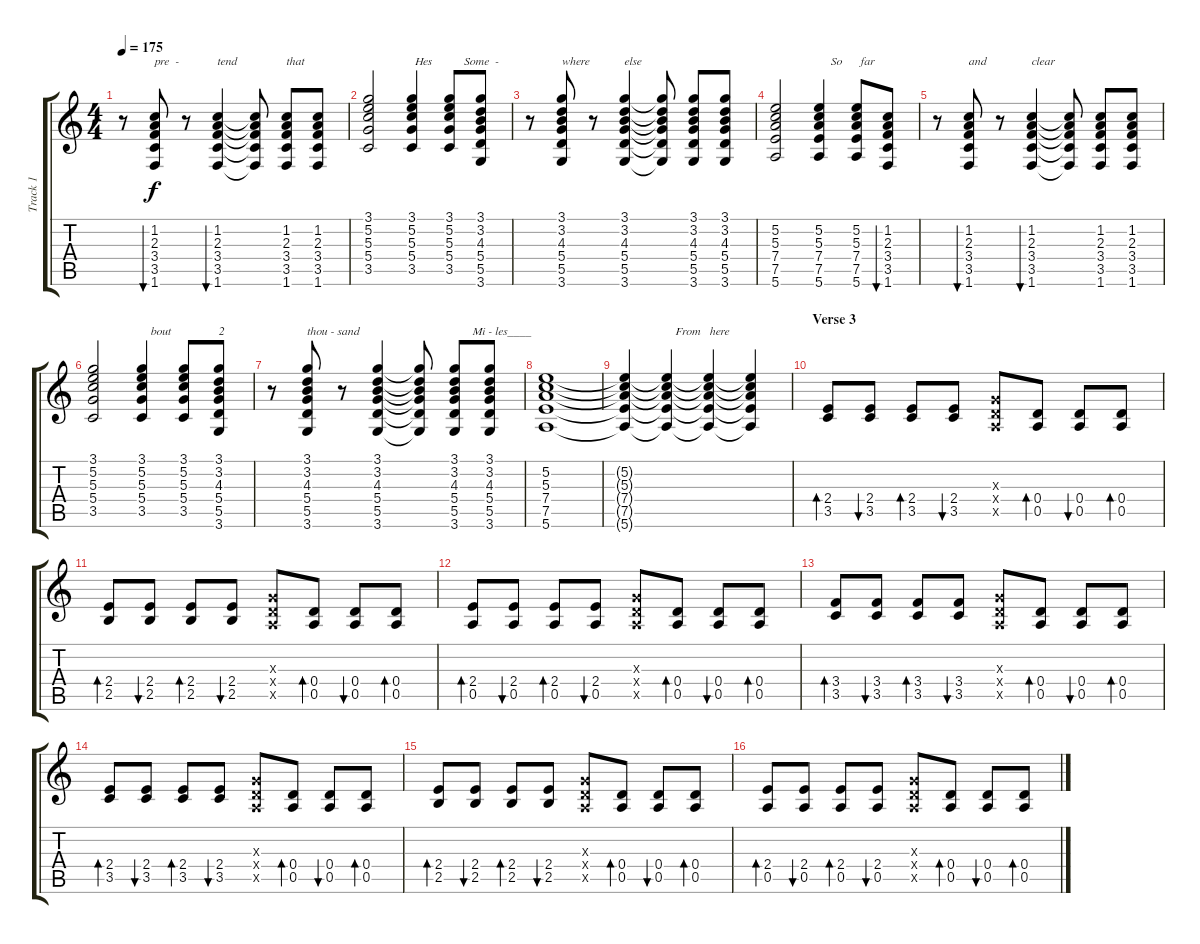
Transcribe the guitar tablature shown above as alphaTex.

\track ("Track 1" "Track 1") {instrument acousticguitarsteel}
\staff {score tabs}
\tuning (E4 B3 G3 D3 A2 E2) {hide}
\ts (4 4)
\tempo 175
\clef g2
\ks c
r.8{dy f} (1.2 2.3 3.4 3.5 1.6).8{bu 120 txt "pre  -  "} r.8 (1.2 2.3 3.4 3.5 1.6).4{bu 120 txt "tend"} (1.2{t} 2.3{t} 3.4{t} 3.5{t} 1.6{t}).8 (1.2 2.3 3.4 3.5 1.6).8{txt "that"} (1.2 2.3 3.4 3.5 1.6).8 |
(3.1 5.2 5.3 5.4 3.5).2{volume 10} (3.1 5.2 5.3 5.4 3.5).4{txt " Hes "} (3.1 5.2 5.3 5.4 3.5).8{txt "     Some  -  "} (3.1 3.2 4.3 5.4 5.5 3.6).8 |
r.8 (3.1 3.2 4.3 5.4 5.5 3.6).8{txt "where"} r.8 (3.1 3.2 4.3 5.4 5.5 3.6).4{txt "else"} (3.1{t} 3.2{t} 4.3{t} 5.4{t} 5.5{t} 3.6{t}).8 (3.1 3.2 4.3 5.4 5.5 3.6).8 (3.1 3.2 4.3 5.4 5.5 3.6).8 |
(5.2 5.3 7.4 7.5 5.6).2 (5.2 5.3 7.4 7.5 5.6).4{txt "    So      far "} (5.2 5.3 7.4 7.5 5.6).8 (1.2 2.3 3.4 3.5 1.6).8{bu 120} |
r.8 (1.2 2.3 3.4 3.5 1.6).8{bu 120 txt "and"} r.8 (1.2 2.3 3.4 3.5 1.6).4{bu 120 txt "clear"} (1.2{t} 2.3{t} 3.4{t} 3.5{t} 1.6{t}).8 (1.2 2.3 3.4 3.5 1.6).8 (1.2 2.3 3.4 3.5 1.6).8 |
(3.1 5.2 5.3 5.4 3.5).2{volume 10} (3.1 5.2 5.3 5.4 3.5).4{txt "   bout"} (3.1 5.2 5.3 5.4 3.5).8 (3.1 3.2 4.3 5.4 5.5 3.6).8{txt "2"} |
r.8 (3.1 3.2 4.3 5.4 5.5 3.6).8{txt "thou - sand"} r.8 (3.1 3.2 4.3 5.4 5.5 3.6).4 (3.1{t} 3.2{t} 4.3{t} 5.4{t} 5.5{t} 3.6{t}).8 (3.1 3.2 4.3 5.4 5.5 3.6).8{txt "      Mi - les____"} (3.1 3.2 4.3 5.4 5.5 3.6).8 |
(5.2 5.3 7.4 7.5 5.6).1 |
(5.2{t} 5.3{t} 7.4{t} 7.5{t} 5.6{t}).4 (5.2{t} 5.3{t} 7.4{t} 7.5{t} 5.6{t}).4{txt "   From   here"} (5.2{t} 5.3{t} 7.4{t} 7.5{t} 5.6{t}).4 (5.2{t} 5.3{t} 7.4{t} 7.5{t} 5.6{t}).4 |
\section ("" "Verse 3")
(2.4 3.5).8{bd 120 volume 13} (2.4 3.5).8{bu 120} (2.4 3.5).8{bd 120} (2.4 3.5).8{bu 120} (0.3{x} 0.4{x} 0.5{x}).8 (0.4 0.5).8{bd 120} (0.4 0.5).8{bu 120} (0.4 0.5).8{bd 120} |
(2.4 2.5).8{bd 120} (2.4 2.5).8{bu 120} (2.4 2.5).8{bd 120} (2.4 2.5).8{bu 120} (0.3{x} 0.4{x} 0.5{x}).8 (0.4 0.5).8{bd 120} (0.4 0.5).8{bu 120} (0.4 0.5).8{bd 120} |
(2.4 0.5).8{bd 120} (2.4 0.5).8{bu 120} (2.4 0.5).8{bd 120} (2.4 0.5).8{bu 120} (0.3{x} 0.4{x} 0.5{x}).8 (0.4 0.5).8{bd 120} (0.4 0.5).8{bu 120} (0.4 0.5).8{bd 120} |
(3.4 3.5).8{bd 120} (3.4 3.5).8{bu 120} (3.4 3.5).8{bd 120} (3.4 3.5).8{bu 120} (0.3{x} 0.4{x} 0.5{x}).8 (0.4 0.5).8{bd 120} (0.4 0.5).8{bu 120} (0.4 0.5).8{bd 120} |
(2.4 3.5).8{bd 120} (2.4 3.5).8{bu 120} (2.4 3.5).8{bd 120} (2.4 3.5).8{bu 120} (0.3{x} 0.4{x} 0.5{x}).8 (0.4 0.5).8{bd 120} (0.4 0.5).8{bu 120} (0.4 0.5).8{bd 120} |
(2.4 2.5).8{bd 120} (2.4 2.5).8{bu 120} (2.4 2.5).8{bd 120} (2.4 2.5).8{bu 120} (0.3{x} 0.4{x} 0.5{x}).8 (0.4 0.5).8{bd 120} (0.4 0.5).8{bu 120} (0.4 0.5).8{bd 120} |
(2.4 0.5).8{bd 120} (2.4 0.5).8{bu 120} (2.4 0.5).8{bd 120} (2.4 0.5).8{bu 120} (0.3{x} 0.4{x} 0.5{x}).8 (0.4 0.5).8{bd 120} (0.4 0.5).8{bu 120} (0.4 0.5).8{bd 120}
